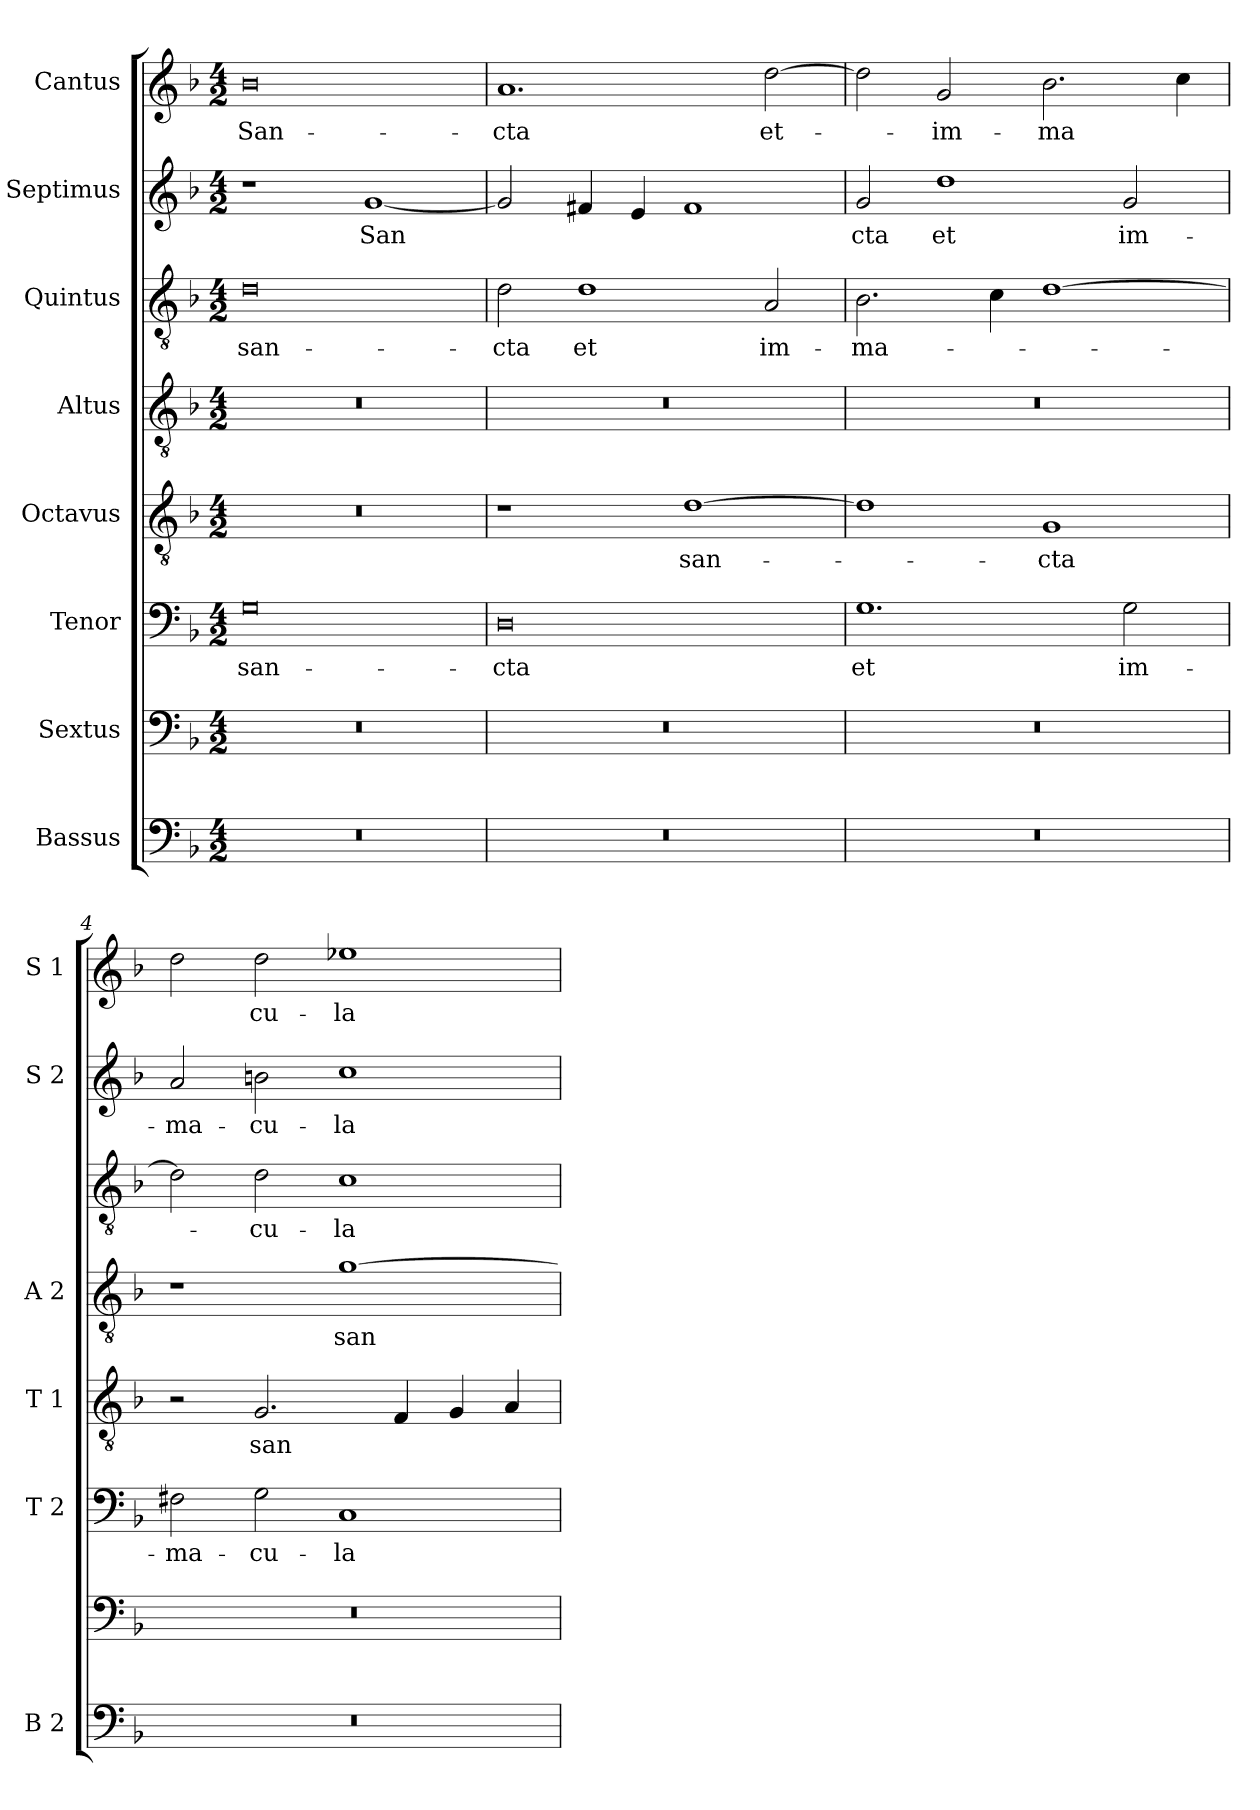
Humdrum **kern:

**kern	**kern	**kern	**text	**kern	**text	**kern	**text	**kern	**text	**kern	**text	**kern	**text
*part8	*part7	*part6	*part6	*part5	*part5	*part4	*part4	*part3	*part3	*part2	*part2	*part1	*part1
*staff8	*staff7	*staff6	*staff6	*staff5	*staff5	*staff4	*staff4	*staff3	*staff3	*staff2	*staff2	*staff1	*staff1
*I"Bassus	*I"Sextus	*I"Tenor	*	*I"Octavus	*	*I"Altus	*	*I"Quintus	*	*I"Septimus	*	*I"Cantus	*
*I'B 2	*	*I'T 2	*	*I'T 1	*	*I'A 2	*	*	*	*I'S 2	*	*I'S 1	*
*clefF4	*clefF4	*clefF4	*	*clefGv2	*	*clefGv2	*	*clefGv2	*	*clefG2	*	*clefG2	*
*k[b-]	*k[b-]	*k[b-]	*	*k[b-]	*	*k[b-]	*	*k[b-]	*	*k[b-]	*	*k[b-]	*
*F:	*F:	*F:	*	*F:	*	*F:	*	*F:	*	*F:	*	*F:	*
*M4/2	*M4/2	*M4/2	*	*M4/2	*	*M4/2	*	*M4/2	*	*M4/2	*	*M4/2	*
=1	=1	=1	=1	=1	=1	=1	=1	=1	=1	=1	=1	=1	=1
0r	0r	0G	san-	0r	.	0r	.	0d	san-	1r	.	0b-	San-
.	.	.	.	.	.	.	.	.	.	[1g	San	.	.
=2	=2	=2	=2	=2	=2	=2	=2	=2	=2	=2	=2	=2	=2
0r	0r	0D	-cta	1r	.	0r	.	2d\	-cta	2g/]	.	1.a	-cta
.	.	.	.	.	.	.	.	1d	et	4f#X/	.	.	.
.	.	.	.	.	.	.	.	.	.	4e/	.	.	.
.	.	.	.	[1d	san-	.	.	.	.	1f#	.	.	.
.	.	.	.	.	.	.	.	2A/	im-	.	.	[2dd\	et-
=3	=3	=3	=3	=3	=3	=3	=3	=3	=3	=3	=3	=3	=3
0r	0r	1.G	et	1d]	.	0r	.	2.B-\	-ma-	2g/	cta	2dd\]	.
.	.	.	.	.	.	.	.	.	.	1dd	et	2g/	-im-
.	.	.	.	.	.	.	.	4c\	.	.	.	.	.
.	.	.	.	1G	-cta	.	.	[1d	.	.	.	2.b-\	-ma
.	.	2G\	im-	.	.	.	.	.	.	2g/	im-	.	.
.	.	.	.	.	.	.	.	.	.	.	.	4cc\	.
=4	=4	=4	=4	=4	=4	=4	=4	=4	=4	=4	=4	=4	=4
0r	0r	2F#X\	-ma-	2r	.	1r	.	2d\]	.	2a/	-ma-	2dd\	.
.	.	2G\	-cu-	2.G/	san	.	.	2d\	-cu-	2bn\	-cu-	2dd\	cu-
.	.	1C	-la	.	.	[1g	san-	1c	-la	1cc	-la	1ee-X	-la
.	.	.	.	4F/	.	.	.	.	.	.	.	.	.
.	.	.	.	4G/	.	.	.	.	.	.	.	.	.
.	.	.	.	4A/	.	.	.	.	.	.	.	.	.
=	=	=	=	=	=	=	=	=	=	=	=	=	=
*-	*-	*-	*-	*-	*-	*-	*-	*-	*-	*-	*-	*-	*-
